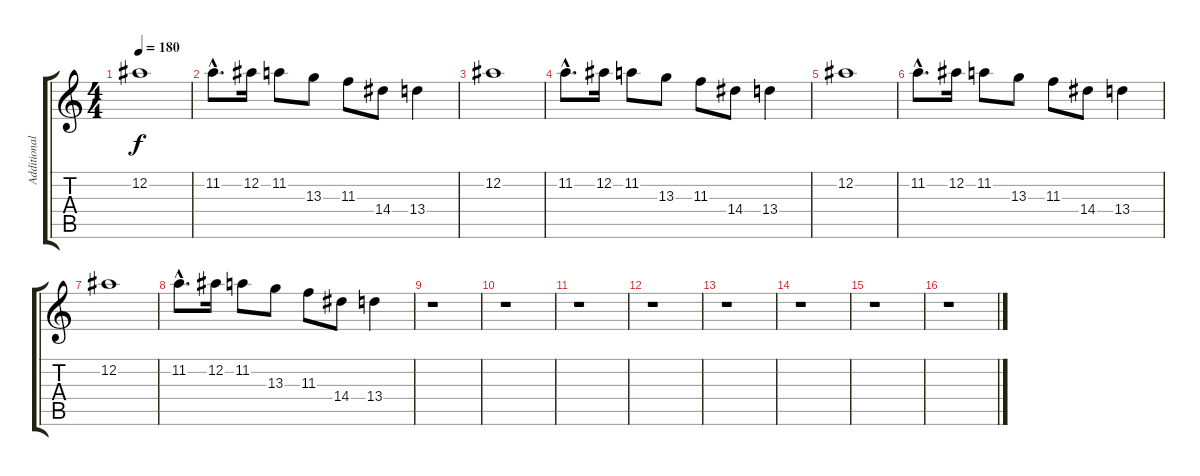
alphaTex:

\track ("Additional Guitars" "Additional") {instrument distortionguitar}
\staff {score tabs}
\tuning (Eb4 Bb3 Gb3 Db3 Ab2 Eb2) {hide}
\ts (4 4)
\tempo 180
\clef g2
\ks c
12.2.1{dy f} |
11.2{hac}.8{d} 12.2.16 11.2.8 13.3.8 11.3.8 14.4.8 13.4.4 |
12.2.1 |
11.2{hac}.8{d} 12.2.16 11.2.8 13.3.8 11.3.8 14.4.8 13.4.4 |
12.2.1 |
11.2{hac}.8{d} 12.2.16 11.2.8 13.3.8 11.3.8 14.4.8 13.4.4 |
12.2.1 |
11.2{hac}.8{d} 12.2.16 11.2.8 13.3.8 11.3.8 14.4.8 13.4.4 |
r.1 |
r.1 |
r.1 |
r.1 |
r.1 |
r.1 |
r.1 |
r.1
